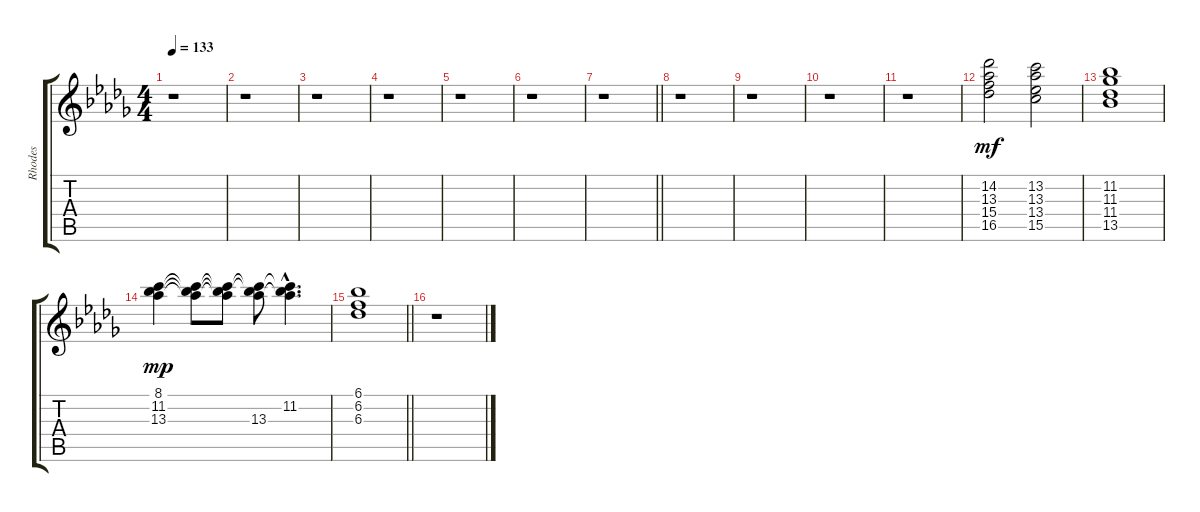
\track ("Rhodes" "Rhodes") {instrument electricpiano1}
\staff {score tabs}
\tuning (E5 B4 G4 D4 A3 E3) {hide}
\ts (4 4)
\tempo 133
\clef g2
\ks db
r.1{dy mp} |
r.1 |
r.1 |
r.1 |
r.1 |
r.1 |
\barLineRight lightlight
r.1 |
r.1 |
r.1 |
r.1 |
r.1 |
(14.2 13.3 15.4 16.5).2{dy mf} (13.2 13.3 13.4 15.5).2 |
(11.2 11.3 11.4 13.5).1 |
(8.1 11.2 13.3).4{dy mp} (8.1{t} 11.2{t} 13.3{t}).8 (8.1{t} 11.2{t} 13.3{t}).8 (8.1{t} 11.2{t} 13.3).8 (8.1{hac t} 11.2{hac} 13.3{hac t}).4{d} |
\barLineRight lightlight
(6.1 6.2 6.3).1 |
r.1
